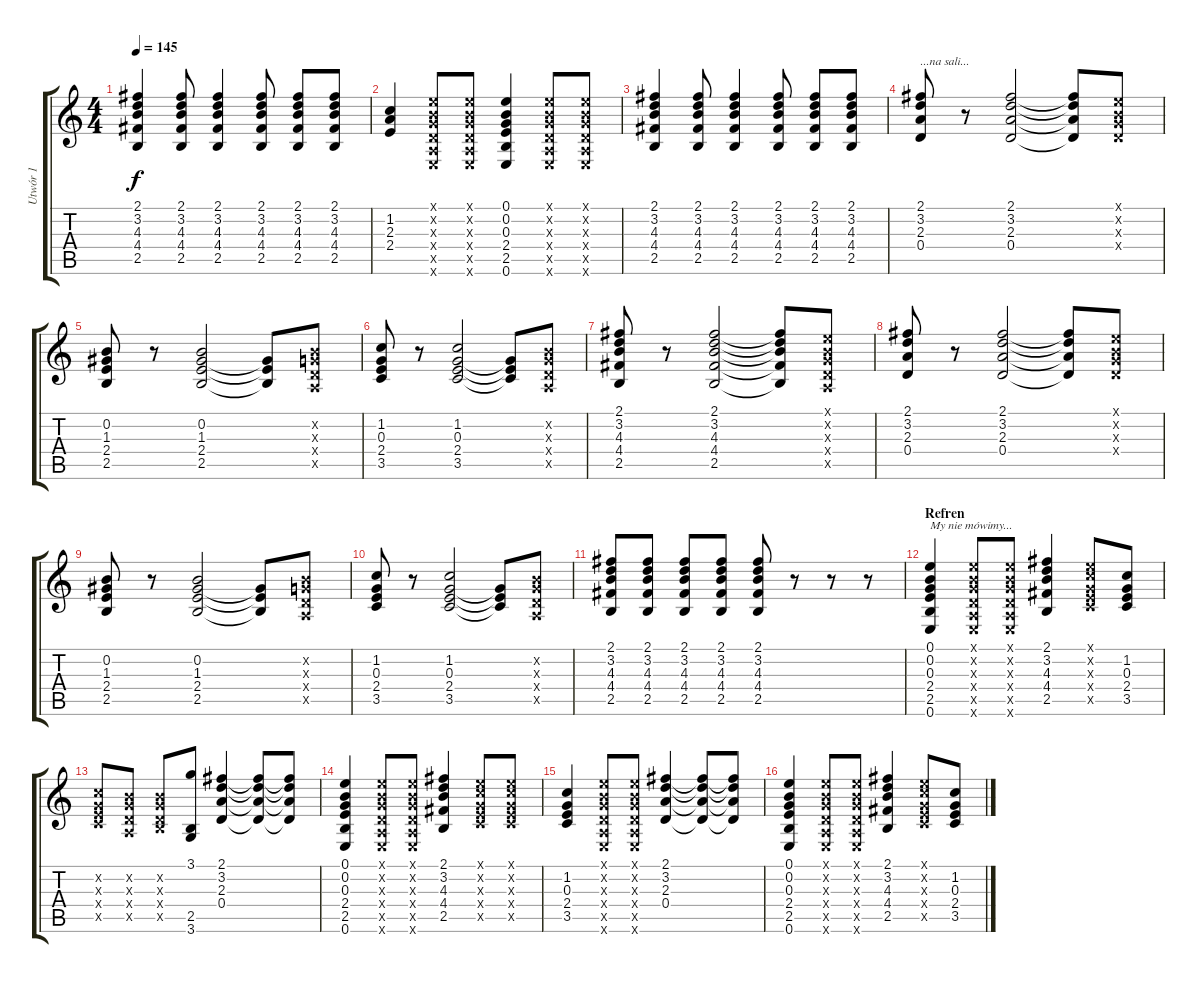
\track ("Utwór 1" "Utwór 1") {instrument acousticguitarsteel}
\staff {score tabs}
\tuning (E4 B3 G3 D3 A2 E2) {hide}
\ts (4 4)
\tempo 145
\clef g2
\ks c
(2.1 3.2 4.3 4.4 2.5).4{dy f} (2.1 3.2 4.3 4.4 2.5).8 (2.1 3.2 4.3 4.4 2.5).4 (2.1 3.2 4.3 4.4 2.5).8 (2.1 3.2 4.3 4.4 2.5).8 (2.1 3.2 4.3 4.4 2.5).8 |
(1.2 2.3 2.4).4 (0.1{x} 0.2{x} 0.3{x} 0.4{x} 0.5{x} 0.6{x}).8 (0.1{x} 0.2{x} 0.3{x} 0.4{x} 0.5{x} 0.6{x}).8 (0.1 0.2 0.3 2.4 2.5 0.6).4 (0.1{x} 0.2{x} 0.3{x} 0.4{x} 0.5{x} 0.6{x}).8 (0.1{x} 0.2{x} 0.3{x} 0.4{x} 0.5{x} 0.6{x}).8 |
(2.1 3.2 4.3 4.4 2.5).4 (2.1 3.2 4.3 4.4 2.5).8 (2.1 3.2 4.3 4.4 2.5).4 (2.1 3.2 4.3 4.4 2.5).8 (2.1 3.2 4.3 4.4 2.5).8 (2.1 3.2 4.3 4.4 2.5).8 |
(2.1 3.2 2.3 0.4).8{txt "...na sali..."} r.8 (2.1 3.2 2.3 0.4).2 (2.1{t} 3.2{t} 2.3{t} 0.4{t}).8 (0.1{x} 0.2{x} 0.3{x} 0.4{x}).8 |
(0.2 1.3 2.4 2.5).8 r.8 (0.2 1.3 2.4 2.5).2 (1.3{t} 2.4{t} 2.5{t}).8 (0.2{x} 0.3{x} 0.4{x} 0.5{x}).8 |
(1.2 0.3 2.4 3.5).8 r.8 (1.2 0.3 2.4 3.5).2 (0.3{t} 2.4{t} 3.5{t}).8 (0.2{x} 0.3{x} 0.4{x} 0.5{x}).8 |
(2.1 3.2 4.3 4.4 2.5).8 r.8 (2.1 3.2 4.3 4.4 2.5).2 (2.1{t} 3.2{t} 4.3{t} 4.4{t} 2.5{t}).8 (0.1{x} 0.2{x} 0.3{x} 0.4{x} 0.5{x}).8 |
(2.1 3.2 2.3 0.4).8 r.8 (2.1 3.2 2.3 0.4).2 (2.1{t} 3.2{t} 2.3{t} 0.4{t}).8 (0.1{x} 0.2{x} 0.3{x} 0.4{x}).8 |
(0.2 1.3 2.4 2.5).8 r.8 (0.2 1.3 2.4 2.5).2 (1.3{t} 2.4{t} 2.5{t}).8 (0.2{x} 0.3{x} 0.4{x} 0.5{x}).8 |
(1.2 0.3 2.4 3.5).8 r.8 (1.2 0.3 2.4 3.5).2 (0.3{t} 2.4{t} 3.5{t}).8 (0.2{x} 0.3{x} 0.4{x} 0.5{x}).8 |
(2.1 3.2 4.3 4.4 2.5).8 (2.1 3.2 4.3 4.4 2.5).8 (2.1 3.2 4.3 4.4 2.5).8 (2.1 3.2 4.3 4.4 2.5).8 (2.1 3.2 4.3 4.4 2.5).8 r.8 r.8 r.8 |
\section ("" "Refren")
(0.1 0.2 0.3 2.4 2.5 0.6).4{txt "My nie mówimy..."} (0.1{x} 0.2{x} 0.3{x} 0.4{x} 0.5{x} 0.6{x}).8 (0.1{x} 0.2{x} 0.3{x} 0.4{x} 0.5{x} 0.6{x}).8 (2.1 3.2 4.3 4.4 2.5).4 (0.1{x} 1.2{x} 0.3{x} 2.4{x} 3.5{x}).8 (1.2 0.3 2.4 3.5).8 |
(1.2{x} 0.3{x} 2.4{x} 3.5{x}).8 (0.2{x} 0.3{x} 0.4{x} 0.5{x}).8 (0.2{x} 0.3{x} 0.4{x} 2.5{x}).8 (3.1 2.5 3.6).8 (2.1 3.2 2.3 0.4).4 (2.1{t} 3.2{t} 2.3{t} 0.4{t}).8 (2.1{t} 3.2{t} 2.3{t} 0.4{t}).8 |
(0.1 0.2 0.3 2.4 2.5 0.6).4 (0.1{x} 0.2{x} 0.3{x} 0.4{x} 0.5{x} 0.6{x}).8 (0.1{x} 0.2{x} 0.3{x} 0.4{x} 0.5{x} 0.6{x}).8 (2.1 3.2 4.3 4.4 2.5).4 (0.1{x} 1.2{x} 0.3{x} 2.4{x} 3.5{x}).8 (0.1{x} 1.2{x} 0.3{x} 2.4{x} 3.5{x}).8 |
(1.2 0.3 2.4 3.5).4 (0.1{x} 0.2{x} 0.3{x} 0.4{x} 0.5{x} 0.6{x}).8 (0.1{x} 0.2{x} 0.3{x} 0.4{x} 0.5{x} 0.6{x}).8 (2.1 3.2 2.3 0.4).4 (2.1{t} 3.2{t} 2.3{t} 0.4{t}).8 (2.1{t} 3.2{t} 2.3{t} 0.4{t}).8 |
(0.1 0.2 0.3 2.4 2.5 0.6).4 (0.1{x} 0.2{x} 0.3{x} 0.4{x} 0.5{x} 0.6{x}).8 (0.1{x} 0.2{x} 0.3{x} 0.4{x} 0.5{x} 0.6{x}).8 (2.1 3.2 4.3 4.4 2.5).4 (0.1{x} 1.2{x} 0.3{x} 2.4{x} 3.5{x}).8 (1.2 0.3 2.4 3.5).8
